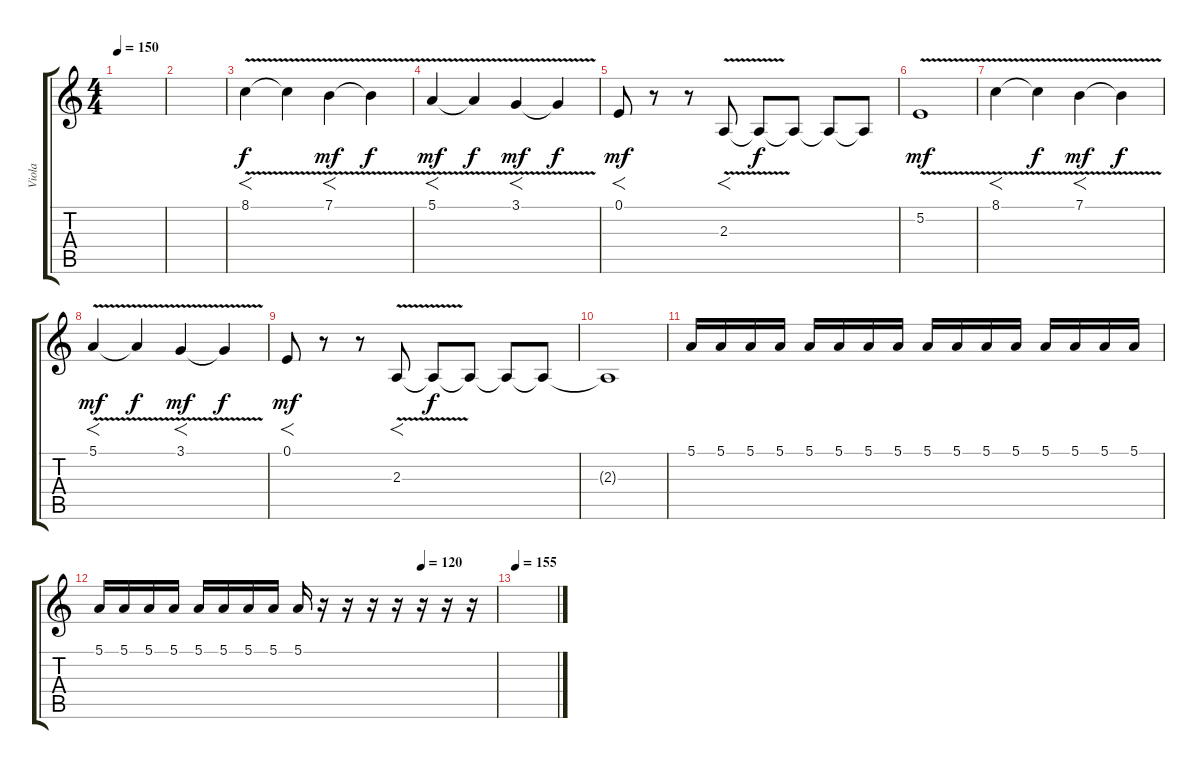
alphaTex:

\track ("Viola" "Viola") {instrument viola}
\staff {score tabs}
\tuning (E4 B3 G3 D3 A2 E2) {hide}
\ts (4 4)
\tempo 150
\clef g2
\ks c
|
|
8.1{v}.4{f} 8.1{t}.4{dy f} 7.1{v}.4{f dy mf} 7.1{t}.4{dy f} |
5.1{v}.4{f dy mf} 5.1{t}.4{dy f} 3.1{v}.4{f dy mf} 3.1{t}.4{dy f} |
0.1.8{f dy mf} r.8 r.8 2.3{v}.8{f} 2.3{t}.8{dy f} 2.3{t}.8 2.3{t}.8 2.3{t}.8 |
5.2{v}.1{dy mf} |
8.1{v}.4{f} 8.1{t}.4{dy f} 7.1{v}.4{f dy mf} 7.1{t}.4{dy f} |
5.1{v}.4{f dy mf} 5.1{t}.4{dy f} 3.1{v}.4{f dy mf} 3.1{t}.4{dy f} |
0.1.8{f dy mf} r.8 r.8 2.3{v}.8{f} 2.3{t}.8{dy f} 2.3{t}.8 2.3{t}.8 2.3{t}.8 |
2.3{t}.1 |
5.1.16 5.1.16 5.1.16 5.1.16 5.1.16 5.1.16 5.1.16 5.1.16 5.1.16 5.1.16 5.1.16 5.1.16 5.1.16 5.1.16 5.1.16 5.1.16 |
\tempo (120 0.8125)
5.1.16 5.1.16 5.1.16 5.1.16 5.1.16 5.1.16 5.1.16 5.1.16 5.1.16 r.16 r.16 r.16 r.16 r.16 r.16 r.16 |
\tempo 155
